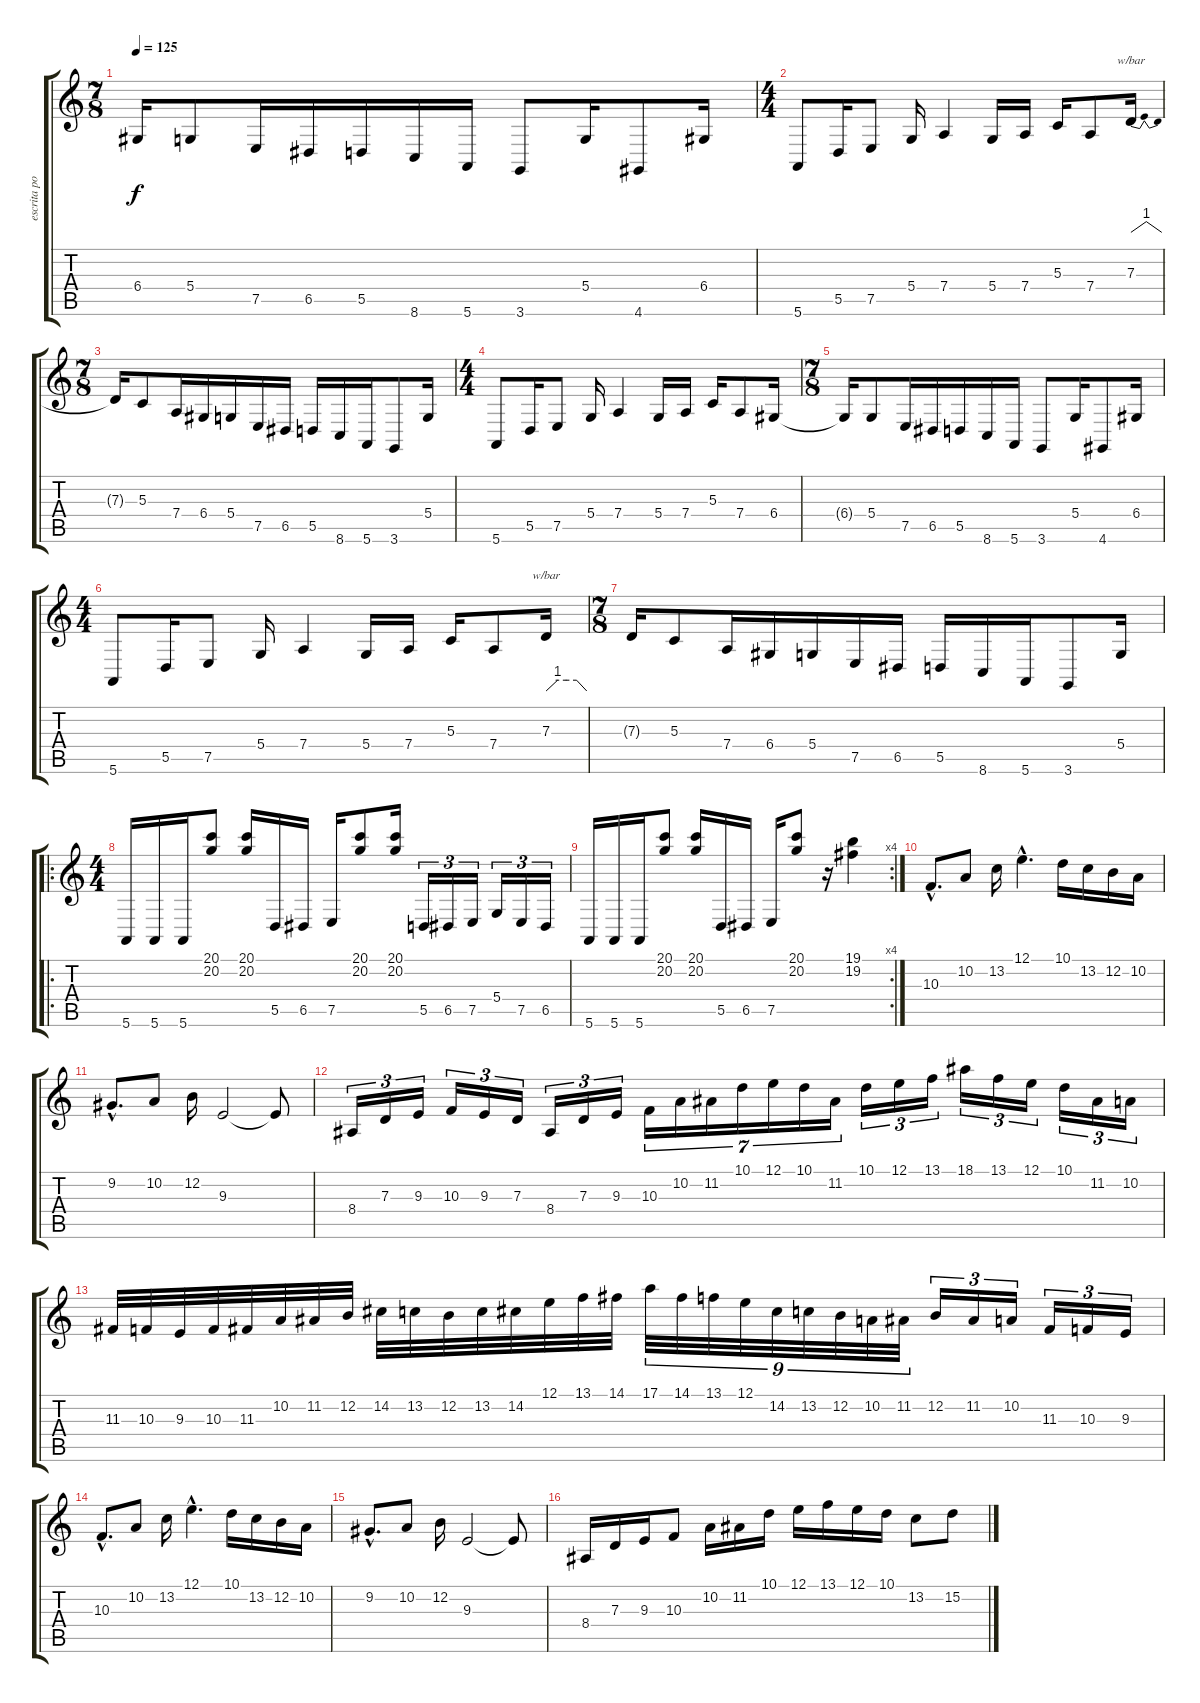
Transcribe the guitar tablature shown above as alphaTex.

\track ("escrita por " "escrita po") {instrument lead1square}
\staff {score tabs}
\tuning (E4 B3 G3 D3 A2 E2) {hide}
\ts (7 8)
\tempo 125
\clef g2
\ks c
6.4{t}.16{dy f} 5.4.8 7.5.16 6.5.16 5.5.16 8.6.16 5.6.16 3.6.8 5.4.16 4.6.8 6.4.16 |
\ts (4 4)
5.6.8 5.5.16 7.5.8 5.4.16 7.4.4 5.4.16 7.4.16 5.3.16 7.4.8 7.3.16{tbe (dip default 0 0 20 4 45 4 60 0)} |
\ts (7 8)
7.3{t}.16 5.3.8 7.4.16 6.4.16 5.4.16 7.5.16 6.5.16 5.5.16 8.6.16 5.6.16 3.6.8 5.4.16 |
\ts (4 4)
5.6.8 5.5.16 7.5.8 5.4.16 7.4.4 5.4.16 7.4.16 5.3.16 7.4.8 6.4.16 |
\ts (7 8)
6.4{t}.16 5.4.8 7.5.16 6.5.16 5.5.16 8.6.16 5.6.16 3.6.8 5.4.16 4.6.8 6.4.16 |
\ts (4 4)
5.6.8 5.5.16 7.5.8 5.4.16 7.4.4 5.4.16 7.4.16 5.3.16 7.4.8 7.3.16{tbe (custom default 0 0 17 4 30 4 45 4 60 0)} |
\ts (7 8)
7.3{t}.16 5.3.8 7.4.16 6.4.16 5.4.16 7.5.16 6.5.16 5.5.16 8.6.16 5.6.16 3.6.8 5.4.16 |
\ro
\ts (4 4)
5.6.16 5.6.16 5.6.16 (20.1 20.2).8 (20.1 20.2).16 5.5.16 6.5.16 7.5.16 (20.1 20.2).8 (20.1 20.2).16 5.5.16{tu (3 2)} 6.5.16{tu (3 2)} 7.5.16{tu (3 2)} 5.4.16{tu (3 2)} 7.5.16{tu (3 2)} 6.5.16{tu (3 2)} |
\rc 4
5.6.16 5.6.16 5.6.16 (20.1 20.2).8 (20.1 20.2).16 5.5.16 6.5.16 7.5.16 (20.1 20.2).8 r.16 (19.1 19.2).4 |
10.3{hac}.8{d} 10.2.8 13.2.16 12.1{hac}.4{d} 10.1.16 13.2.16 12.2.16 10.2.16 |
9.2{hac}.8{d} 10.2.8 12.2.16 9.3.2 9.3{t}.8 |
8.4.16{tu (3 2)} 7.3.16{tu (3 2)} 9.3.16{tu (3 2)} 10.3.16{tu (3 2)} 9.3.16{tu (3 2)} 7.3.16{tu (3 2)} 8.4.16{tu (3 2)} 7.3.16{tu (3 2)} 9.3.16{tu (3 2)} 10.3.16{tu (7 4)} 10.2.16{tu (7 4)} 11.2.16{tu (7 4)} 10.1.16{tu (7 4)} 12.1.16{tu (7 4)} 10.1.16{tu (7 4)} 11.2.16{tu (7 4)} 10.1.16{tu (3 2)} 12.1.16{tu (3 2)} 13.1.16{tu (3 2)} 18.1.16{tu (3 2)} 13.1.16{tu (3 2)} 12.1.16{tu (3 2)} 10.1.16{tu (3 2)} 11.2.16{tu (3 2)} 10.2.16{tu (3 2)} |
11.3.32 10.3.32 9.3.32 10.3.32 11.3.32 10.2.32 11.2.32 12.2.32 14.2.32 13.2.32 12.2.32 13.2.32 14.2.32 12.1.32 13.1.32 14.1.32 17.1.32{tu (9 8)} 14.1.32{tu (9 8)} 13.1.32{tu (9 8)} 12.1.32{tu (9 8)} 14.2.32{tu (9 8)} 13.2.32{tu (9 8)} 12.2.32{tu (9 8)} 10.2.32{tu (9 8)} 11.2.32{tu (9 8)} 12.2.16{tu (3 2)} 11.2.16{tu (3 2)} 10.2.16{tu (3 2)} 11.3.16{tu (3 2)} 10.3.16{tu (3 2)} 9.3.16{tu (3 2)} |
10.3{hac}.8{d} 10.2.8 13.2.16 12.1{hac}.4{d} 10.1.16 13.2.16 12.2.16 10.2.16 |
9.2{hac}.8{d} 10.2.8 12.2.16 9.3.2 9.3{t}.8 |
8.4.16 7.3.16 9.3.16 10.3.8 10.2.16 11.2.16 10.1.16 12.1.16 13.1.16 12.1.16 10.1.16 13.2.8 15.2.8
